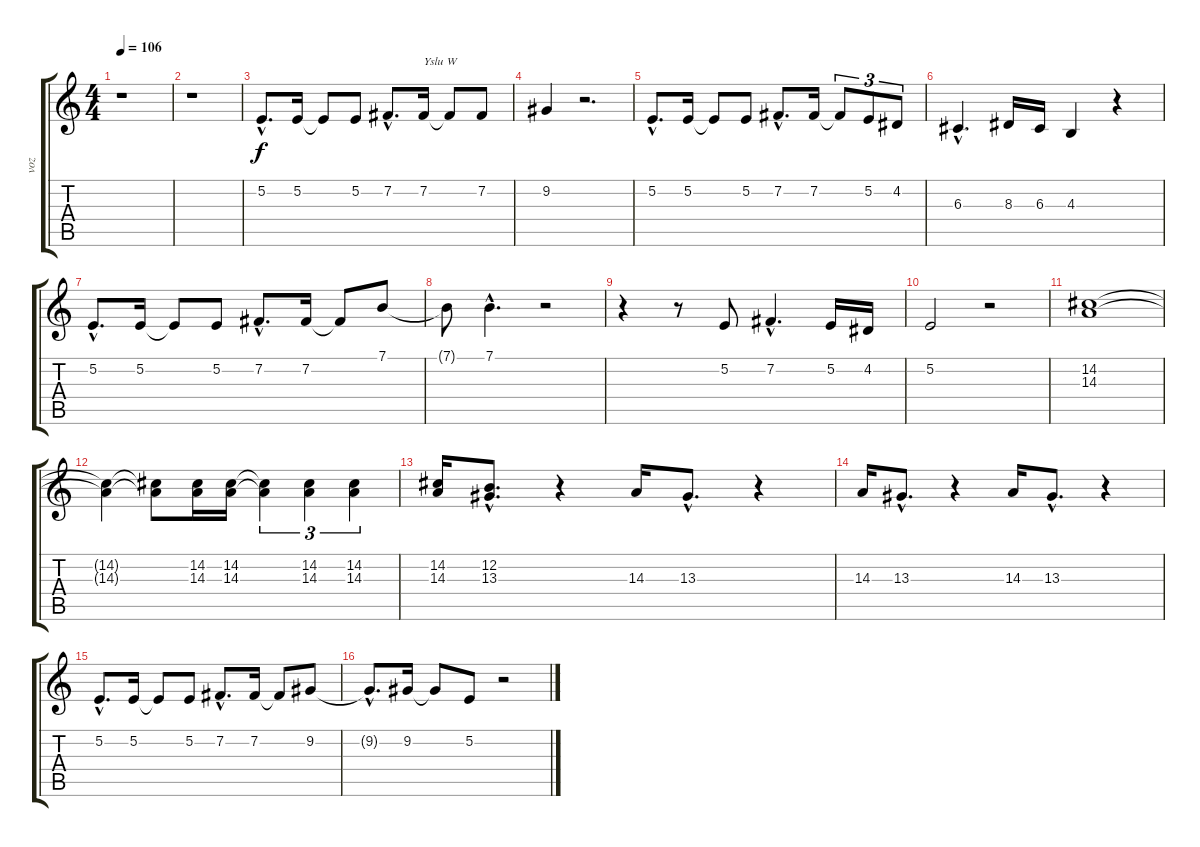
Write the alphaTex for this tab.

\track ("voz" "voz") {instrument lead6voice}
\staff {score tabs}
\tuning (E4 B3 G3 D3 A2 E2) {hide}
\ts (4 4)
\tempo 106
\clef g2
\ks c
r.1{dy f instrument lead6voice} |
r.1 |
5.2{hac}.8{d} 5.2.16 5.2{t}.8 5.2.8 7.2{hac}.8{d} 7.2.16{txt "Yslu W"} 7.2{t}.8 7.2.8 |
9.2.4 r.2{d} |
5.2{hac}.8{d} 5.2.16 5.2{t}.8 5.2.8 7.2{hac}.8{d} 7.2.16 7.2{t}.8{tu (3 2)} 5.2.8{tu (3 2)} 4.2.8{tu (3 2)} |
6.3{hac}.4{d} 8.3.16 6.3.16 4.3.4 r.4 |
5.2{hac}.8{d} 5.2.16 5.2{t}.8 5.2.8 7.2{hac}.8{d} 7.2.16 7.2{t}.8 7.1.8 |
7.1{t}.8 7.1{hac}.4{d} r.2 |
r.4 r.8 5.2.8 7.2{hac}.4{d} 5.2.16 4.2.16 |
5.2.2 r.2 |
(14.2 14.3).1 |
(14.2{t} 14.3{t}).4 (14.2{t} 14.3{t}).8 (14.2 14.3).16 (14.2 14.3).16 (14.2{t} 14.3{t}).4{tu (3 2)} (14.2 14.3).4{tu (3 2)} (14.2 14.3).4{tu (3 2)} |
(14.2 14.3).16 (12.2{hac} 13.3{hac}).8{d} r.4 14.3.16 13.3{hac}.8{d} r.4 |
14.3.16 13.3{hac}.8{d} r.4 14.3.16 13.3{hac}.8{d} r.4 |
5.2{hac}.8{d} 5.2.16 5.2{t}.8 5.2.8 7.2{hac}.8{d} 7.2.16 7.2{t}.8 9.2.8 |
9.2{hac t}.8{d} 9.2.16 9.2{t}.8 5.2.8 r.2
